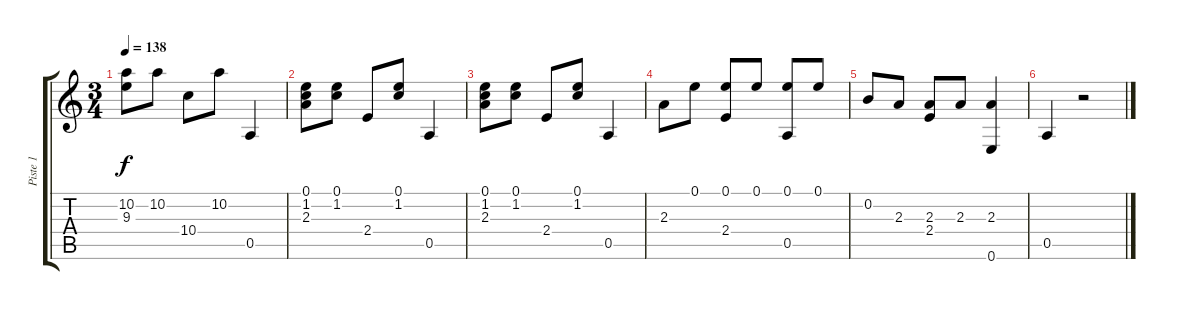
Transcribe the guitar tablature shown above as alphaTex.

\track ("Piste 1" "Piste 1") {instrument acousticguitarnylon}
\staff {score tabs}
\tuning (E4 B3 G3 D3 A2 E2) {hide}
\ts (3 4)
\tempo 138
\clef g2
\ks c
(10.2 9.3).8{dy f} 10.2.8 10.4.8 10.2.8 0.5.4 |
(0.1 1.2 2.3).8 (0.1 1.2).8 2.4.8 (0.1 1.2).8 0.5.4 |
(0.1 1.2 2.3).8 (0.1 1.2).8 2.4.8 (0.1 1.2).8 0.5.4 |
2.3.8 0.1.8 (0.1 2.4).8 0.1.8 (0.1 0.5).8 0.1.8 |
0.2.8 2.3.8 (2.3 2.4).8 2.3.8 (2.3 0.6).4 |
0.5.4 r.2
